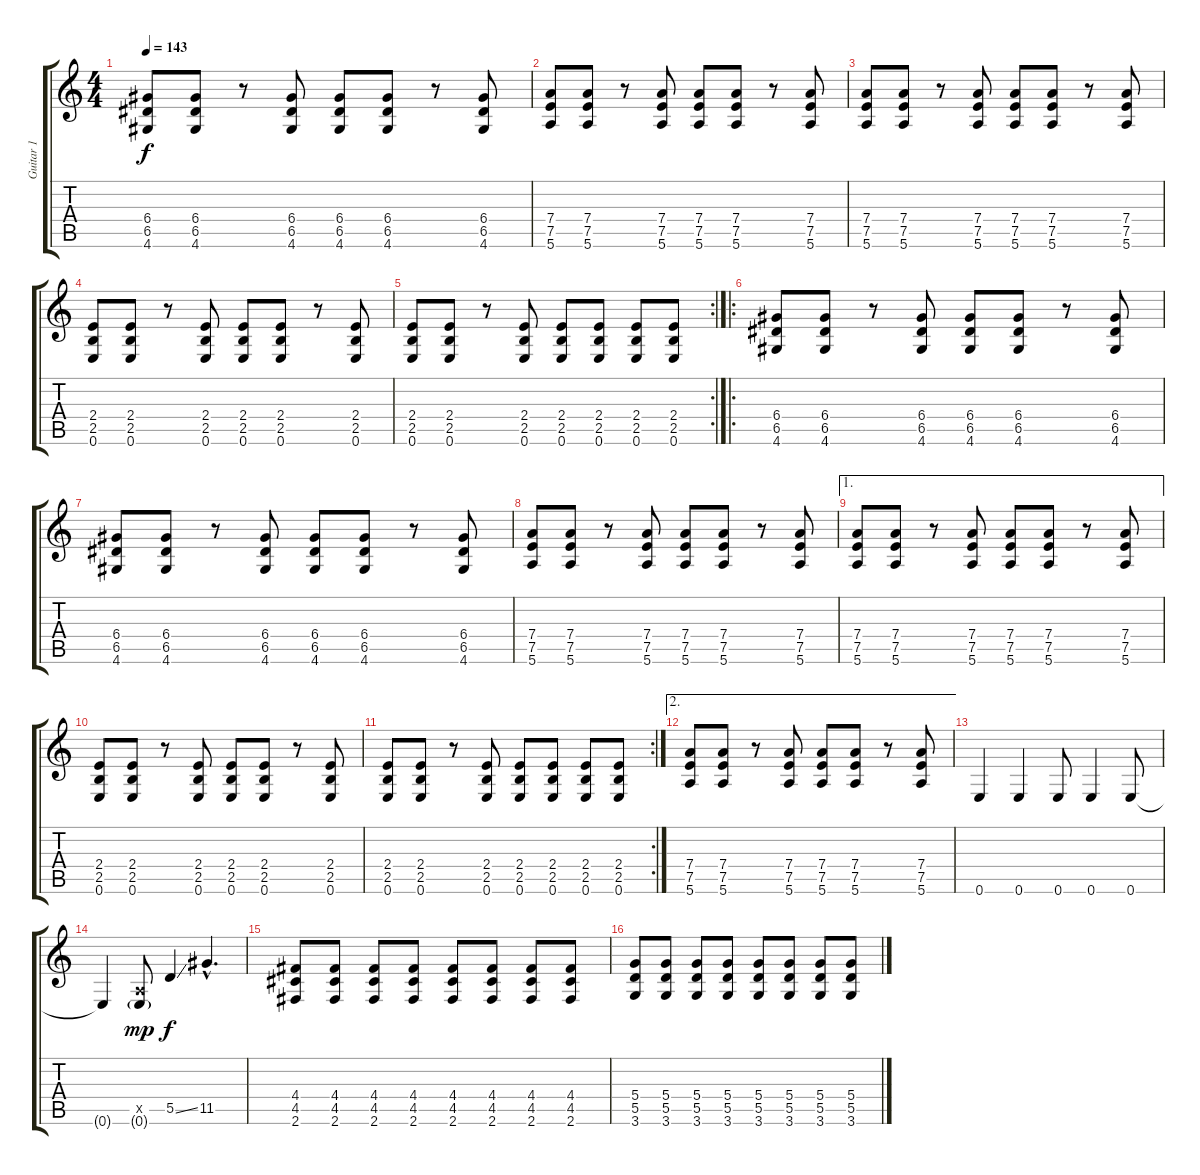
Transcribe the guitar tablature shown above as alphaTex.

\track ("Guitar 1" "Guitar 1") {instrument distortionguitar}
\staff {score tabs}
\tuning (E4 B3 G3 D3 A2 E2) {hide}
\ts (4 4)
\tempo 143
\clef g2
\ks c
(6.4 6.5 4.6).8{dy f} (6.4 6.5 4.6).8 r.8 (6.4 6.5 4.6).8 (6.4 6.5 4.6).8 (6.4 6.5 4.6).8 r.8 (6.4 6.5 4.6).8 |
(7.4 7.5 5.6).8 (7.4 7.5 5.6).8 r.8 (7.4 7.5 5.6).8 (7.4 7.5 5.6).8 (7.4 7.5 5.6).8 r.8 (7.4 7.5 5.6).8 |
(7.4 7.5 5.6).8 (7.4 7.5 5.6).8 r.8 (7.4 7.5 5.6).8 (7.4 7.5 5.6).8 (7.4 7.5 5.6).8 r.8 (7.4 7.5 5.6).8 |
(2.4 2.5 0.6).8 (2.4 2.5 0.6).8 r.8 (2.4 2.5 0.6).8 (2.4 2.5 0.6).8 (2.4 2.5 0.6).8 r.8 (2.4 2.5 0.6).8 |
\rc 2
(2.4 2.5 0.6).8 (2.4 2.5 0.6).8 r.8 (2.4 2.5 0.6).8 (2.4 2.5 0.6).8 (2.4 2.5 0.6).8 (2.4 2.5 0.6).8 (2.4 2.5 0.6).8 |
\ro
(6.4 6.5 4.6).8{balance 15} (6.4 6.5 4.6).8 r.8 (6.4 6.5 4.6).8 (6.4 6.5 4.6).8 (6.4 6.5 4.6).8 r.8 (6.4 6.5 4.6).8 |
(6.4 6.5 4.6).8 (6.4 6.5 4.6).8 r.8 (6.4 6.5 4.6).8 (6.4 6.5 4.6).8 (6.4 6.5 4.6).8 r.8 (6.4 6.5 4.6).8 |
(7.4 7.5 5.6).8 (7.4 7.5 5.6).8 r.8 (7.4 7.5 5.6).8 (7.4 7.5 5.6).8 (7.4 7.5 5.6).8 r.8 (7.4 7.5 5.6).8 |
\ae 1
(7.4 7.5 5.6).8 (7.4 7.5 5.6).8 r.8 (7.4 7.5 5.6).8 (7.4 7.5 5.6).8 (7.4 7.5 5.6).8 r.8 (7.4 7.5 5.6).8 |
(2.4 2.5 0.6).8 (2.4 2.5 0.6).8 r.8 (2.4 2.5 0.6).8 (2.4 2.5 0.6).8 (2.4 2.5 0.6).8 r.8 (2.4 2.5 0.6).8 |
\rc 2
(2.4 2.5 0.6).8 (2.4 2.5 0.6).8 r.8 (2.4 2.5 0.6).8 (2.4 2.5 0.6).8 (2.4 2.5 0.6).8 (2.4 2.5 0.6).8 (2.4 2.5 0.6).8 |
\ae 2
(7.4 7.5 5.6).8 (7.4 7.5 5.6).8 r.8 (7.4 7.5 5.6).8 (7.4 7.5 5.6).8 (7.4 7.5 5.6).8 r.8 (7.4 7.5 5.6).8 |
0.6.4{volume 16 balance 8} 0.6.4 0.6.8 0.6.4 0.6.8 |
0.6{t}.4 (0.5{x} 0.6{g}).8{dy mp} 5.5{ss}.4{dy f} 11.5{hac}.4{d} |
(4.4 4.5 2.6).8{volume 14} (4.4 4.5 2.6).8 (4.4 4.5 2.6).8 (4.4 4.5 2.6).8 (4.4 4.5 2.6).8 (4.4 4.5 2.6).8 (4.4 4.5 2.6).8 (4.4 4.5 2.6).8 |
(5.4 5.5 3.6).8 (5.4 5.5 3.6).8 (5.4 5.5 3.6).8 (5.4 5.5 3.6).8 (5.4 5.5 3.6).8 (5.4 5.5 3.6).8 (5.4 5.5 3.6).8 (5.4 5.5 3.6).8
